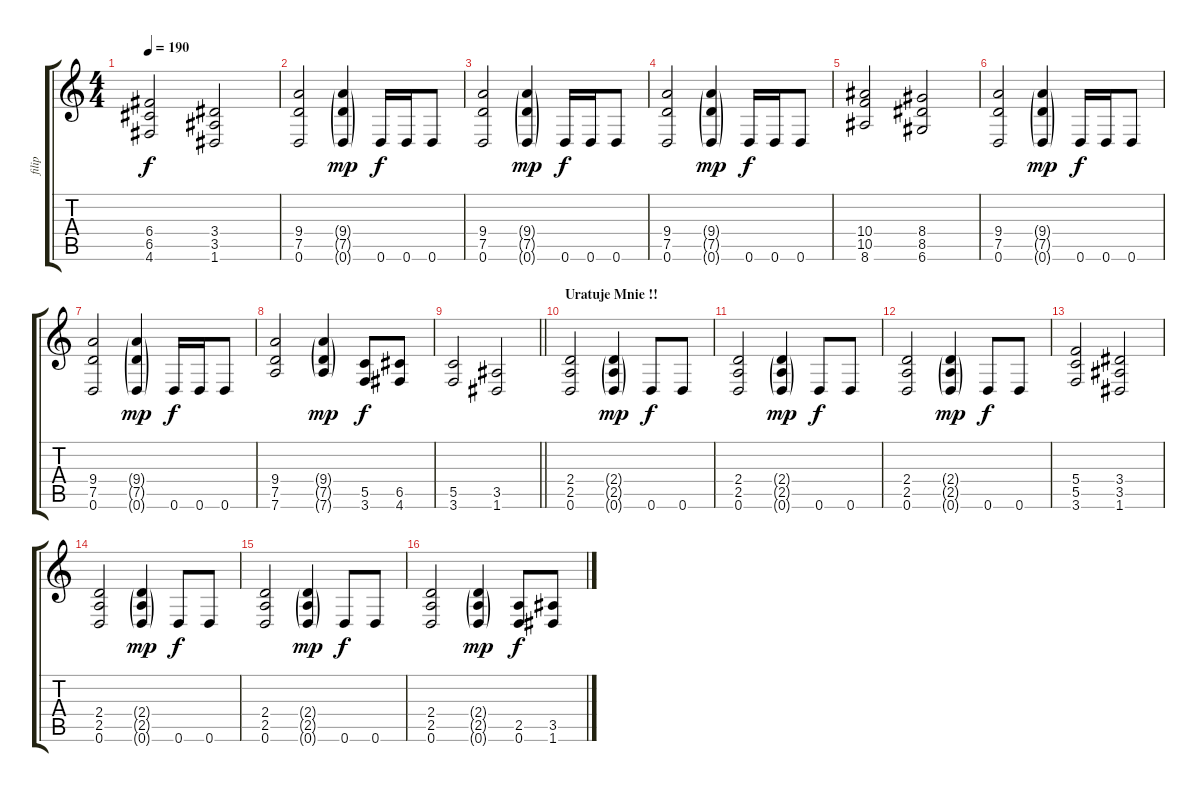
\track ("filip" "filip") {instrument distortionguitar}
\staff {score tabs}
\tuning (D4 A3 F3 C3 G2 D2) {hide}
\ts (4 4)
\tempo 190
\clef g2
\ks c
(6.4 6.5 4.6).2{dy f} (3.4 3.5 1.6).2 |
(9.4 7.5 0.6).2 (9.4{g} 7.5{g} 0.6{g}).4{dy mp} 0.6.16{dy f} 0.6.16 0.6.8 |
(9.4 7.5 0.6).2 (9.4{g} 7.5{g} 0.6{g}).4{dy mp} 0.6.16{dy f} 0.6.16 0.6.8 |
(9.4 7.5 0.6).2 (9.4{g} 7.5{g} 0.6{g}).4{dy mp} 0.6.16{dy f} 0.6.16 0.6.8 |
(10.4 10.5 8.6).2 (8.4 8.5 6.6).2 |
(9.4 7.5 0.6).2 (9.4{g} 7.5{g} 0.6{g}).4{dy mp} 0.6.16{dy f} 0.6.16 0.6.8 |
(9.4 7.5 0.6).2 (9.4{g} 7.5{g} 0.6{g}).4{dy mp} 0.6.16{dy f} 0.6.16 0.6.8 |
(9.4 7.5 7.6).2 (9.4{g} 7.5{g} 7.6{g}).4{dy mp} (5.5 3.6).8{dy f} (6.5 4.6).8 |
\barLineRight lightlight
(5.5 3.6).2 (3.5 1.6).2 |
\section ("" "Uratuje Mnie !!")
(2.4 2.5 0.6).2 (2.4{g} 2.5{g} 0.6{g}).4{dy mp} 0.6.8{dy f} 0.6.8 |
(2.4 2.5 0.6).2 (2.4{g} 2.5{g} 0.6{g}).4{dy mp} 0.6.8{dy f} 0.6.8 |
(2.4 2.5 0.6).2 (2.4{g} 2.5{g} 0.6{g}).4{dy mp} 0.6.8{dy f} 0.6.8 |
(5.4 5.5 3.6).2 (3.4 3.5 1.6).2 |
(2.4 2.5 0.6).2 (2.4{g} 2.5{g} 0.6{g}).4{dy mp} 0.6.8{dy f} 0.6.8 |
(2.4 2.5 0.6).2 (2.4{g} 2.5{g} 0.6{g}).4{dy mp} 0.6.8{dy f} 0.6.8 |
(2.4 2.5 0.6).2 (2.4{g} 2.5{g} 0.6{g}).4{dy mp} (2.5 0.6).8{dy f} (3.5 1.6).8
